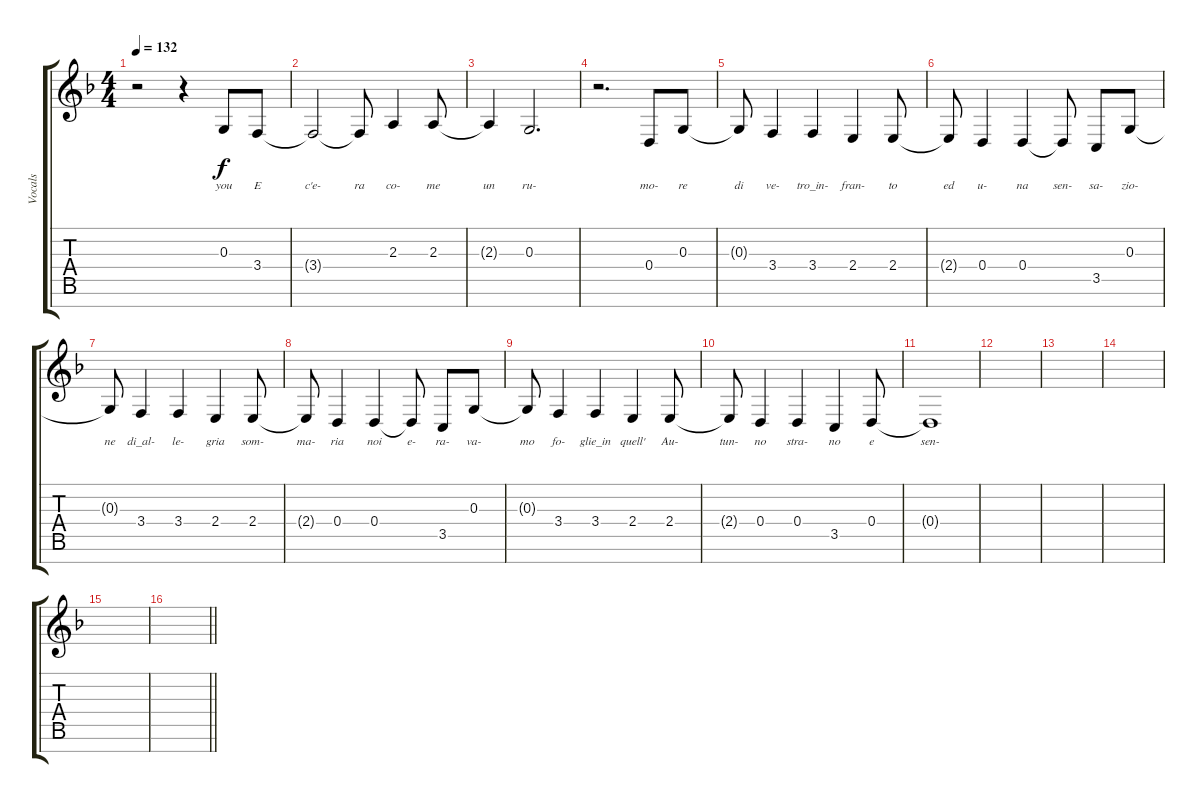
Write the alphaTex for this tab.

\track ("Vocals" "Vocals") {instrument lead6voice}
\staff {score tabs}
\tuning (E4 B3 G3 D3 A2 E2 B1) {hide}
\ts (4 4)
\tempo 132
\clef g2
\ks dminor
r.2{dy f} r.4 0.3.8{lyrics (0 "you") lyrics (1 "") lyrics (2 "") lyrics (3 "") lyrics (4 "")} 3.4.8{lyrics (0 "E") lyrics (1 "") lyrics (2 "") lyrics (3 "") lyrics (4 "")} |
3.4{t}.2{lyrics (0 "c'e-") lyrics (1 "") lyrics (2 "") lyrics (3 "") lyrics (4 "")} 3.4{t}.8{lyrics (0 "ra") lyrics (1 "") lyrics (2 "") lyrics (3 "") lyrics (4 "")} 2.3.4{lyrics (0 "co-") lyrics (1 "") lyrics (2 "") lyrics (3 "") lyrics (4 "")} 2.3.8{lyrics (0 "me") lyrics (1 "") lyrics (2 "") lyrics (3 "") lyrics (4 "")} |
2.3{t}.4{lyrics (0 "un") lyrics (1 "") lyrics (2 "") lyrics (3 "") lyrics (4 "")} 0.3.2{d lyrics (0 "ru-") lyrics (1 "") lyrics (2 "") lyrics (3 "") lyrics (4 "")} |
r.2{d} 0.4.8{lyrics (0 "mo-") lyrics (1 "") lyrics (2 "") lyrics (3 "") lyrics (4 "")} 0.3.8{lyrics (0 "re") lyrics (1 "") lyrics (2 "") lyrics (3 "") lyrics (4 "")} |
0.3{t}.8{lyrics (0 "di") lyrics (1 "") lyrics (2 "") lyrics (3 "") lyrics (4 "")} 3.4.4{lyrics (0 "ve-") lyrics (1 "") lyrics (2 "") lyrics (3 "") lyrics (4 "")} 3.4.4{lyrics (0 "tro_in-") lyrics (1 "") lyrics (2 "") lyrics (3 "") lyrics (4 "")} 2.4.4{lyrics (0 "fran-") lyrics (1 "") lyrics (2 "") lyrics (3 "") lyrics (4 "")} 2.4.8{lyrics (0 "to") lyrics (1 "") lyrics (2 "") lyrics (3 "") lyrics (4 "")} |
2.4{t}.8{lyrics (0 "ed") lyrics (1 "") lyrics (2 "") lyrics (3 "") lyrics (4 "")} 0.4.4{lyrics (0 "u-") lyrics (1 "") lyrics (2 "") lyrics (3 "") lyrics (4 "")} 0.4.4{lyrics (0 "na") lyrics (1 "") lyrics (2 "") lyrics (3 "") lyrics (4 "")} 0.4{t}.8{lyrics (0 "sen-") lyrics (1 "") lyrics (2 "") lyrics (3 "") lyrics (4 "")} 3.5.8{lyrics (0 "sa-") lyrics (1 "") lyrics (2 "") lyrics (3 "") lyrics (4 "")} 0.3.8{lyrics (0 "zio-") lyrics (1 "") lyrics (2 "") lyrics (3 "") lyrics (4 "")} |
0.3{t}.8{lyrics (0 "ne") lyrics (1 "") lyrics (2 "") lyrics (3 "") lyrics (4 "")} 3.4.4{lyrics (0 "di_al-") lyrics (1 "") lyrics (2 "") lyrics (3 "") lyrics (4 "")} 3.4.4{lyrics (0 "le-") lyrics (1 "") lyrics (2 "") lyrics (3 "") lyrics (4 "")} 2.4.4{lyrics (0 "gria") lyrics (1 "") lyrics (2 "") lyrics (3 "") lyrics (4 "")} 2.4.8{lyrics (0 "som-") lyrics (1 "") lyrics (2 "") lyrics (3 "") lyrics (4 "")} |
2.4{t}.8{lyrics (0 "ma-") lyrics (1 "") lyrics (2 "") lyrics (3 "") lyrics (4 "")} 0.4.4{lyrics (0 "ria") lyrics (1 "") lyrics (2 "") lyrics (3 "") lyrics (4 "")} 0.4.4{lyrics (0 "noi") lyrics (1 "") lyrics (2 "") lyrics (3 "") lyrics (4 "")} 0.4{t}.8{lyrics (0 "e-") lyrics (1 "") lyrics (2 "") lyrics (3 "") lyrics (4 "")} 3.5.8{lyrics (0 "ra-") lyrics (1 "") lyrics (2 "") lyrics (3 "") lyrics (4 "")} 0.3.8{lyrics (0 "va-") lyrics (1 "") lyrics (2 "") lyrics (3 "") lyrics (4 "")} |
0.3{t}.8{lyrics (0 "mo") lyrics (1 "") lyrics (2 "") lyrics (3 "") lyrics (4 "")} 3.4.4{lyrics (0 "fo-") lyrics (1 "") lyrics (2 "") lyrics (3 "") lyrics (4 "")} 3.4.4{lyrics (0 "glie_in") lyrics (1 "") lyrics (2 "") lyrics (3 "") lyrics (4 "")} 2.4.4{lyrics (0 "quell'") lyrics (1 "") lyrics (2 "") lyrics (3 "") lyrics (4 "")} 2.4.8{lyrics (0 "Au-") lyrics (1 "") lyrics (2 "") lyrics (3 "") lyrics (4 "")} |
2.4{t}.8{lyrics (0 "tun-") lyrics (1 "") lyrics (2 "") lyrics (3 "") lyrics (4 "")} 0.4.4{lyrics (0 "no") lyrics (1 "") lyrics (2 "") lyrics (3 "") lyrics (4 "")} 0.4.4{lyrics (0 "stra-") lyrics (1 "") lyrics (2 "") lyrics (3 "") lyrics (4 "")} 3.5.4{lyrics (0 "no") lyrics (1 "") lyrics (2 "") lyrics (3 "") lyrics (4 "")} 0.4.8{lyrics (0 "e") lyrics (1 "") lyrics (2 "") lyrics (3 "") lyrics (4 "")} |
0.4{t}.1{lyrics (0 "sen-") lyrics (1 "") lyrics (2 "") lyrics (3 "") lyrics (4 "")} |
|
|
|
|
\barLineRight lightlight
